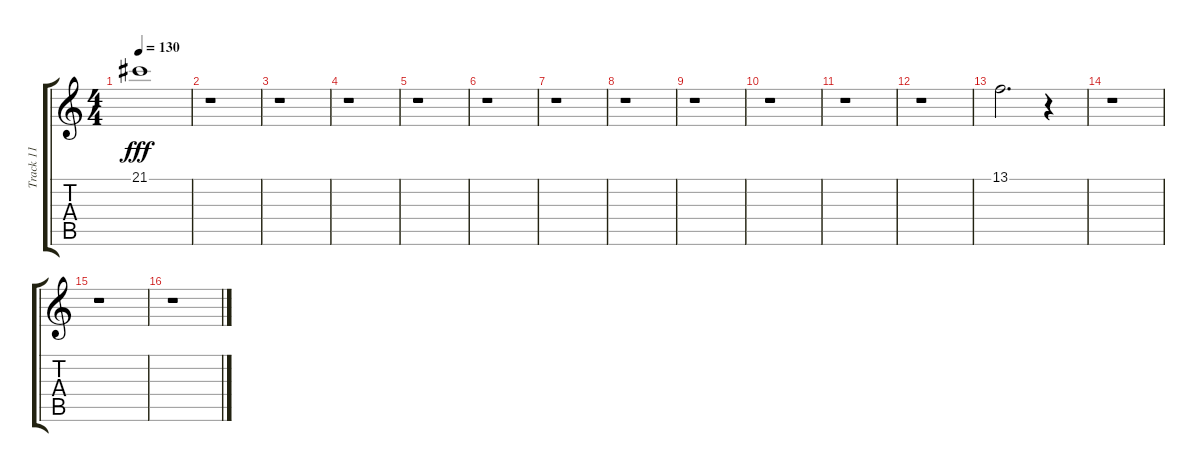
\track ("Track 11" "Track 11") {instrument ocarina}
\staff {score tabs}
\tuning (E4 B3 G3 D3 A2 E2) {hide}
\ts (4 4)
\tempo 130
\clef g2
\ks c
21.1.1{dy fff} |
r.1 |
r.1 |
r.1 |
r.1 |
r.1 |
r.1 |
r.1 |
r.1 |
r.1 |
r.1 |
r.1 |
13.1.2{d volume 6 balance 8} r.4 |
r.1 |
r.1 |
r.1
